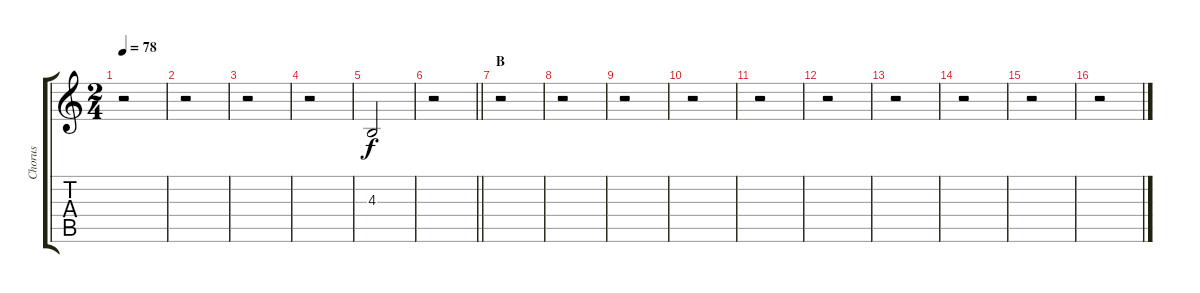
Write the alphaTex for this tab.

\track ("Chorus" "Chorus") {instrument altosax}
\staff {score tabs}
\tuning (E4 B3 G3 D3 A2 E2) {hide}
\ts (2 4)
\tempo 78
\clef g2
\ks c
r.2{dy f} |
r.2 |
r.2 |
r.2 |
4.3.2 |
\barLineRight lightlight
r.2 |
\section ("" "B")
r.2 |
r.2 |
r.2 |
r.2 |
r.2 |
r.2 |
r.2 |
r.2 |
r.2 |
r.2
